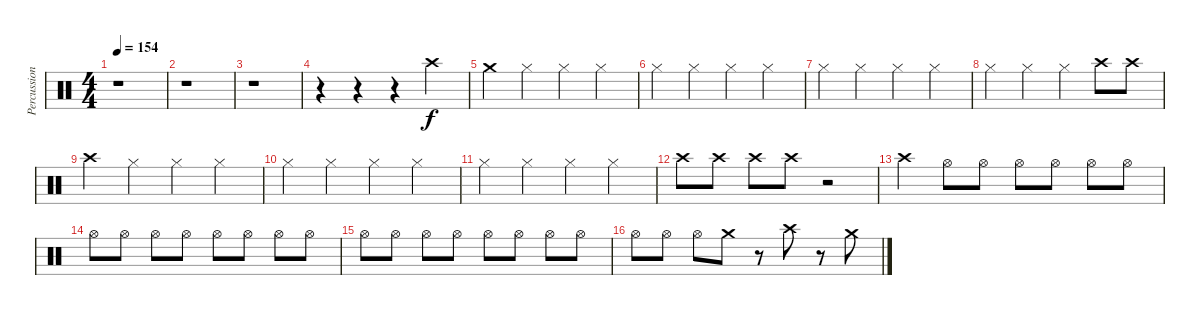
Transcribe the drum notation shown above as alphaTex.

\track ("Percussions" "Percussion") {instrument percussion}
\staff {score}
\articulation defaults
\ts (4 4)
\tempo 154
\clef neutral
\ks c
r.1{dy f} |
r.1 |
r.1 |
r.4 r.4 r.4 "Crash high (hit)".4 |
"Crash medium (hit)".4 "Hi-Hat (closed)".4 "Hi-Hat (closed)".4 "Hi-Hat (closed)".4 |
"Hi-Hat (closed)".4 "Hi-Hat (closed)".4 "Hi-Hat (closed)".4 "Hi-Hat (closed)".4 |
"Hi-Hat (closed)".4 "Hi-Hat (closed)".4 "Hi-Hat (closed)".4 "Hi-Hat (closed)".4 |
"Hi-Hat (closed)".4 "Hi-Hat (closed)".4 "Hi-Hat (closed)".4 "Crash high (hit)".8 "Crash high (hit)".8 |
"Crash high (hit)".4 "Hi-Hat (closed)".4 "Hi-Hat (closed)".4 "Hi-Hat (closed)".4 |
"Hi-Hat (closed)".4 "Hi-Hat (closed)".4 "Hi-Hat (closed)".4 "Hi-Hat (closed)".4 |
"Hi-Hat (closed)".4 "Hi-Hat (closed)".4 "Hi-Hat (closed)".4 "Hi-Hat (closed)".4 |
"Crash high (hit)".8 "Crash high (hit)".8 "Crash high (hit)".8 "Crash high (hit)".8 r.2 |
"Crash high (hit)".4 "Hi-Hat (open)".8 "Hi-Hat (open)".8 "Hi-Hat (open)".8 "Hi-Hat (open)".8 "Hi-Hat (open)".8 "Hi-Hat (open)".8 |
"Hi-Hat (open)".8 "Hi-Hat (open)".8 "Hi-Hat (open)".8 "Hi-Hat (open)".8 "Hi-Hat (open)".8 "Hi-Hat (open)".8 "Hi-Hat (open)".8 "Hi-Hat (open)".8 |
"Hi-Hat (open)".8 "Hi-Hat (open)".8 "Hi-Hat (open)".8 "Hi-Hat (open)".8 "Hi-Hat (open)".8 "Hi-Hat (open)".8 "Hi-Hat (open)".8 "Hi-Hat (open)".8 |
"Hi-Hat (open)".8 "Hi-Hat (open)".8 "Hi-Hat (open)".8 "Crash medium (hit)".8 r.8 "Crash high (hit)".8 r.8 "Crash medium (hit)".8
